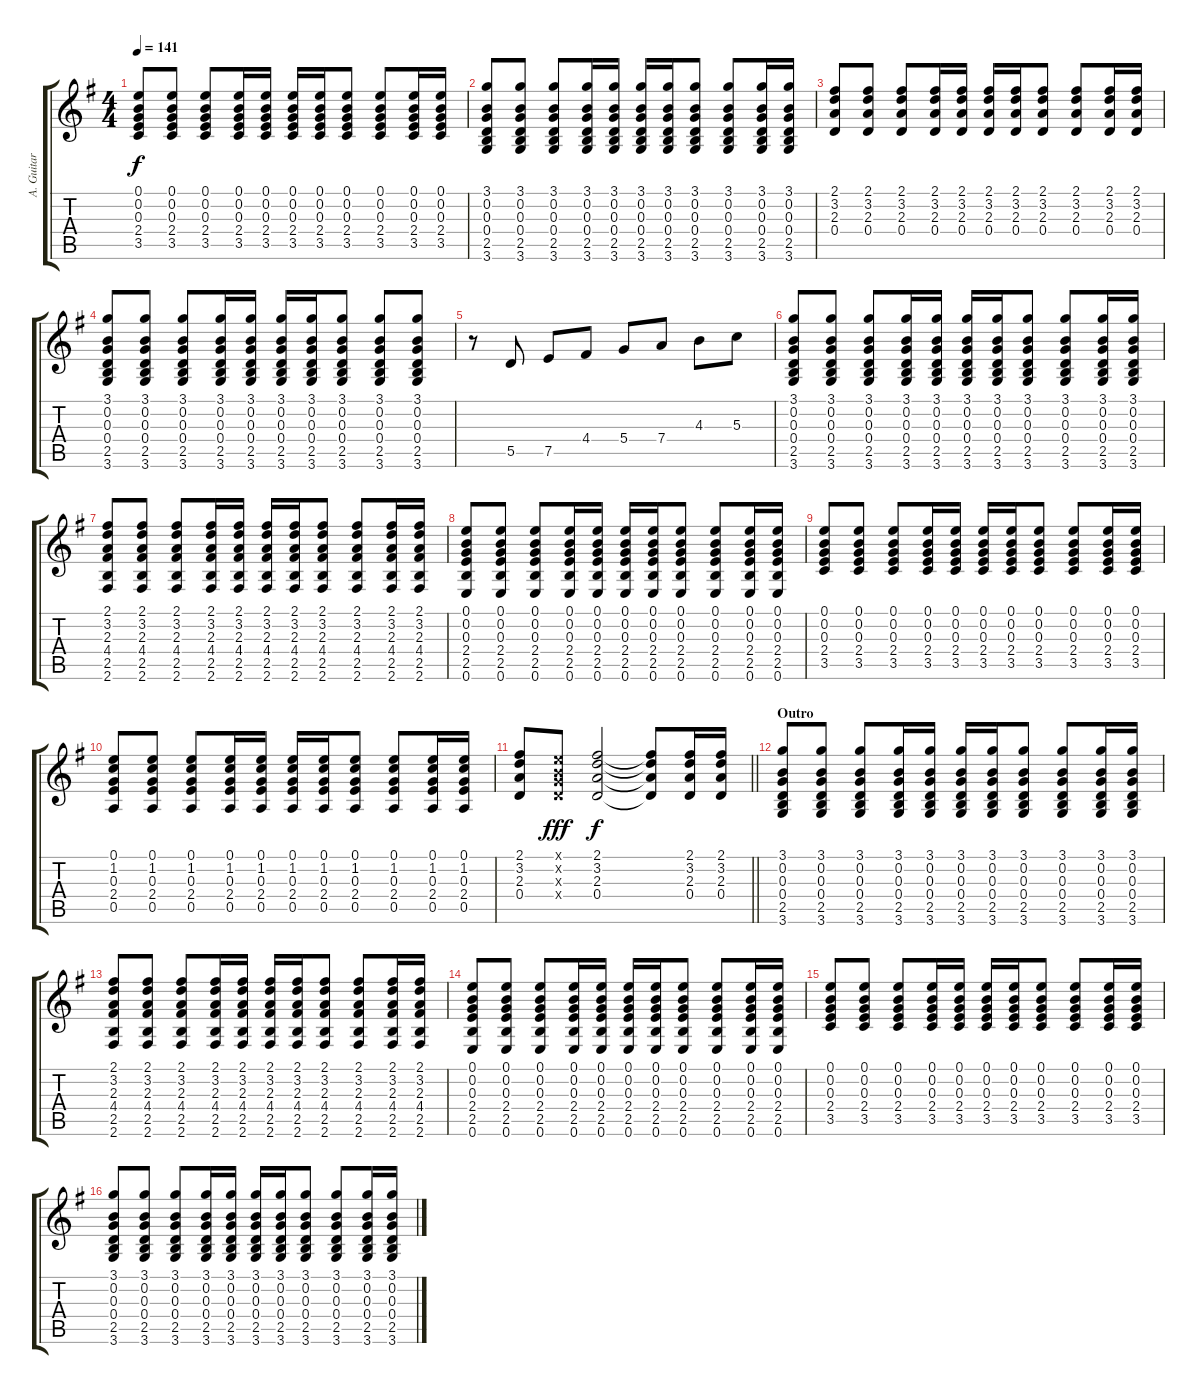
\track ("A. Guitar" "A. Guitar") {instrument acousticguitarsteel}
\staff {score tabs}
\tuning (E4 B3 G3 D3 A2 E2) {hide}
\ts (4 4)
\tempo 141
\clef g2
\ks g
(0.1 0.2 0.3 2.4 3.5).8{dy f} (0.1 0.2 0.3 2.4 3.5).8 (0.1 0.2 0.3 2.4 3.5).8 (0.1 0.2 0.3 2.4 3.5).16 (0.1 0.2 0.3 2.4 3.5).16 (0.1 0.2 0.3 2.4 3.5).16 (0.1 0.2 0.3 2.4 3.5).16 (0.1 0.2 0.3 2.4 3.5).8 (0.1 0.2 0.3 2.4 3.5).8 (0.1 0.2 0.3 2.4 3.5).16 (0.1 0.2 0.3 2.4 3.5).16 |
(3.1 0.2 0.3 0.4 2.5 3.6).8 (3.1 0.2 0.3 0.4 2.5 3.6).8 (3.1 0.2 0.3 0.4 2.5 3.6).8 (3.1 0.2 0.3 0.4 2.5 3.6).16 (3.1 0.2 0.3 0.4 2.5 3.6).16 (3.1 0.2 0.3 0.4 2.5 3.6).16 (3.1 0.2 0.3 0.4 2.5 3.6).16 (3.1 0.2 0.3 0.4 2.5 3.6).8 (3.1 0.2 0.3 0.4 2.5 3.6).8 (3.1 0.2 0.3 0.4 2.5 3.6).16 (3.1 0.2 0.3 0.4 2.5 3.6).16 |
(2.1 3.2 2.3 0.4).8 (2.1 3.2 2.3 0.4).8 (2.1 3.2 2.3 0.4).8 (2.1 3.2 2.3 0.4).16 (2.1 3.2 2.3 0.4).16 (2.1 3.2 2.3 0.4).16 (2.1 3.2 2.3 0.4).16 (2.1 3.2 2.3 0.4).8 (2.1 3.2 2.3 0.4).8 (2.1 3.2 2.3 0.4).16 (2.1 3.2 2.3 0.4).16 |
(3.1 0.2 0.3 0.4 2.5 3.6).8 (3.1 0.2 0.3 0.4 2.5 3.6).8 (3.1 0.2 0.3 0.4 2.5 3.6).8 (3.1 0.2 0.3 0.4 2.5 3.6).16 (3.1 0.2 0.3 0.4 2.5 3.6).16 (3.1 0.2 0.3 0.4 2.5 3.6).16 (3.1 0.2 0.3 0.4 2.5 3.6).16 (3.1 0.2 0.3 0.4 2.5 3.6).8 (3.1 0.2 0.3 0.4 2.5 3.6).8 (3.1 0.2 0.3 0.4 2.5 3.6).8 |
r.8 5.5.8 7.5.8 4.4.8 5.4.8 7.4.8 4.3.8 5.3.8 |
(3.1 0.2 0.3 0.4 2.5 3.6).8 (3.1 0.2 0.3 0.4 2.5 3.6).8 (3.1 0.2 0.3 0.4 2.5 3.6).8 (3.1 0.2 0.3 0.4 2.5 3.6).16 (3.1 0.2 0.3 0.4 2.5 3.6).16 (3.1 0.2 0.3 0.4 2.5 3.6).16 (3.1 0.2 0.3 0.4 2.5 3.6).16 (3.1 0.2 0.3 0.4 2.5 3.6).8 (3.1 0.2 0.3 0.4 2.5 3.6).8 (3.1 0.2 0.3 0.4 2.5 3.6).16 (3.1 0.2 0.3 0.4 2.5 3.6).16 |
(2.1 3.2 2.3 4.4 2.5 2.6).8 (2.1 3.2 2.3 4.4 2.5 2.6).8 (2.1 3.2 2.3 4.4 2.5 2.6).8 (2.1 3.2 2.3 4.4 2.5 2.6).16 (2.1 3.2 2.3 4.4 2.5 2.6).16 (2.1 3.2 2.3 4.4 2.5 2.6).16 (2.1 3.2 2.3 4.4 2.5 2.6).16 (2.1 3.2 2.3 4.4 2.5 2.6).8 (2.1 3.2 2.3 4.4 2.5 2.6).8 (2.1 3.2 2.3 4.4 2.5 2.6).16 (2.1 3.2 2.3 4.4 2.5 2.6).16 |
(0.1 0.2 0.3 2.4 2.5 0.6).8 (0.1 0.2 0.3 2.4 2.5 0.6).8 (0.1 0.2 0.3 2.4 2.5 0.6).8 (0.1 0.2 0.3 2.4 2.5 0.6).16 (0.1 0.2 0.3 2.4 2.5 0.6).16 (0.1 0.2 0.3 2.4 2.5 0.6).16 (0.1 0.2 0.3 2.4 2.5 0.6).16 (0.1 0.2 0.3 2.4 2.5 0.6).8 (0.1 0.2 0.3 2.4 2.5 0.6).8 (0.1 0.2 0.3 2.4 2.5 0.6).16 (0.1 0.2 0.3 2.4 2.5 0.6).16 |
(0.1 0.2 0.3 2.4 3.5).8 (0.1 0.2 0.3 2.4 3.5).8 (0.1 0.2 0.3 2.4 3.5).8 (0.1 0.2 0.3 2.4 3.5).16 (0.1 0.2 0.3 2.4 3.5).16 (0.1 0.2 0.3 2.4 3.5).16 (0.1 0.2 0.3 2.4 3.5).16 (0.1 0.2 0.3 2.4 3.5).8 (0.1 0.2 0.3 2.4 3.5).8 (0.1 0.2 0.3 2.4 3.5).16 (0.1 0.2 0.3 2.4 3.5).16 |
(0.1 1.2 0.3 2.4 0.5).8 (0.1 1.2 0.3 2.4 0.5).8 (0.1 1.2 0.3 2.4 0.5).8 (0.1 1.2 0.3 2.4 0.5).16 (0.1 1.2 0.3 2.4 0.5).16 (0.1 1.2 0.3 2.4 0.5).16 (0.1 1.2 0.3 2.4 0.5).16 (0.1 1.2 0.3 2.4 0.5).8 (0.1 1.2 0.3 2.4 0.5).8 (0.1 1.2 0.3 2.4 0.5).16 (0.1 1.2 0.3 2.4 0.5).16 |
\barLineRight lightlight
(2.1 3.2 2.3 0.4).8 (0.1{x} 0.2{x} 0.3{x} 0.4{x}).8{dy fff} (2.1 3.2 2.3 0.4).2{dy f} (2.1{t} 3.2{t} 2.3{t} 0.4{t}).8 (2.1 3.2 2.3 0.4).16 (2.1 3.2 2.3 0.4).16 |
\section ("" "Outro")
(3.1 0.2 0.3 0.4 2.5 3.6).8 (3.1 0.2 0.3 0.4 2.5 3.6).8 (3.1 0.2 0.3 0.4 2.5 3.6).8 (3.1 0.2 0.3 0.4 2.5 3.6).16 (3.1 0.2 0.3 0.4 2.5 3.6).16 (3.1 0.2 0.3 0.4 2.5 3.6).16 (3.1 0.2 0.3 0.4 2.5 3.6).16 (3.1 0.2 0.3 0.4 2.5 3.6).8 (3.1 0.2 0.3 0.4 2.5 3.6).8 (3.1 0.2 0.3 0.4 2.5 3.6).16 (3.1 0.2 0.3 0.4 2.5 3.6).16 |
(2.1 3.2 2.3 4.4 2.5 2.6).8 (2.1 3.2 2.3 4.4 2.5 2.6).8 (2.1 3.2 2.3 4.4 2.5 2.6).8 (2.1 3.2 2.3 4.4 2.5 2.6).16 (2.1 3.2 2.3 4.4 2.5 2.6).16 (2.1 3.2 2.3 4.4 2.5 2.6).16 (2.1 3.2 2.3 4.4 2.5 2.6).16 (2.1 3.2 2.3 4.4 2.5 2.6).8 (2.1 3.2 2.3 4.4 2.5 2.6).8 (2.1 3.2 2.3 4.4 2.5 2.6).16 (2.1 3.2 2.3 4.4 2.5 2.6).16 |
(0.1 0.2 0.3 2.4 2.5 0.6).8 (0.1 0.2 0.3 2.4 2.5 0.6).8 (0.1 0.2 0.3 2.4 2.5 0.6).8 (0.1 0.2 0.3 2.4 2.5 0.6).16 (0.1 0.2 0.3 2.4 2.5 0.6).16 (0.1 0.2 0.3 2.4 2.5 0.6).16 (0.1 0.2 0.3 2.4 2.5 0.6).16 (0.1 0.2 0.3 2.4 2.5 0.6).8 (0.1 0.2 0.3 2.4 2.5 0.6).8 (0.1 0.2 0.3 2.4 2.5 0.6).16 (0.1 0.2 0.3 2.4 2.5 0.6).16 |
(0.1 0.2 0.3 2.4 3.5).8 (0.1 0.2 0.3 2.4 3.5).8 (0.1 0.2 0.3 2.4 3.5).8 (0.1 0.2 0.3 2.4 3.5).16 (0.1 0.2 0.3 2.4 3.5).16 (0.1 0.2 0.3 2.4 3.5).16 (0.1 0.2 0.3 2.4 3.5).16 (0.1 0.2 0.3 2.4 3.5).8 (0.1 0.2 0.3 2.4 3.5).8 (0.1 0.2 0.3 2.4 3.5).16 (0.1 0.2 0.3 2.4 3.5).16 |
(3.1 0.2 0.3 0.4 2.5 3.6).8 (3.1 0.2 0.3 0.4 2.5 3.6).8 (3.1 0.2 0.3 0.4 2.5 3.6).8 (3.1 0.2 0.3 0.4 2.5 3.6).16 (3.1 0.2 0.3 0.4 2.5 3.6).16 (3.1 0.2 0.3 0.4 2.5 3.6).16 (3.1 0.2 0.3 0.4 2.5 3.6).16 (3.1 0.2 0.3 0.4 2.5 3.6).8 (3.1 0.2 0.3 0.4 2.5 3.6).8 (3.1 0.2 0.3 0.4 2.5 3.6).16 (3.1 0.2 0.3 0.4 2.5 3.6).16
